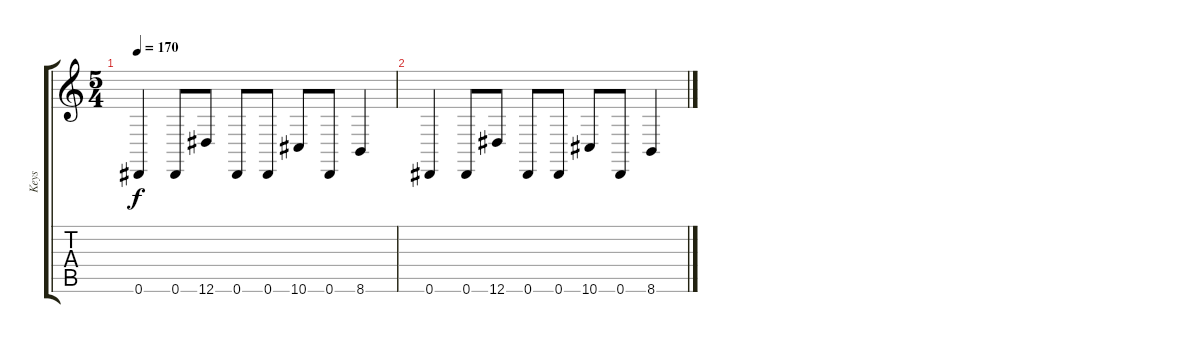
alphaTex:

\track ("Keys" "Keys") {instrument electricpiano2}
\staff {score tabs}
\tuning (Eb4 Bb3 Gb3 Db3 Ab2 Eb2) {hide}
\ts (5 4)
\tempo 170
\clef g2
\ks c
0.6.4{dy f} 0.6.8 12.6.8 0.6.8 0.6.8 10.6.8 0.6.8 8.6.4 |
0.6.4 0.6.8 12.6.8 0.6.8 0.6.8 10.6.8 0.6.8 8.6.4
